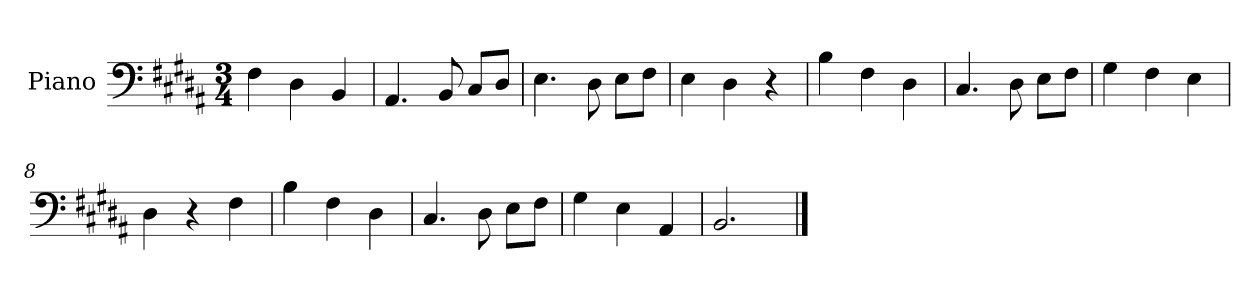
**kern
*part1
*staff1
*I"Piano
*I'Pno.
*clefF4
*k[f#c#g#d#a#]
*M3/4
*MM120
=1
4F#\
4D#\
4BB/
=2
4.AA#/
8BB/
8C#/L
8D#/J
=3
4.E\
8D#\
8E\L
8F#\J
=4
4E\
4D#\
4r
=5
4B\
4F#\
4D#\
=6
4.C#/
8D#\
8E\L
8F#\J
=7
4G#\
4F#\
4E\
=8
4D#\
4r
4F#\
=9
4B\
4F#\
4D#\
=10
4.C#/
8D#\
8E\L
8F#\J
=11
4G#\
4E\
4AA#/
!!LO:LB:g=z
=12
2.BB/
==
*-
